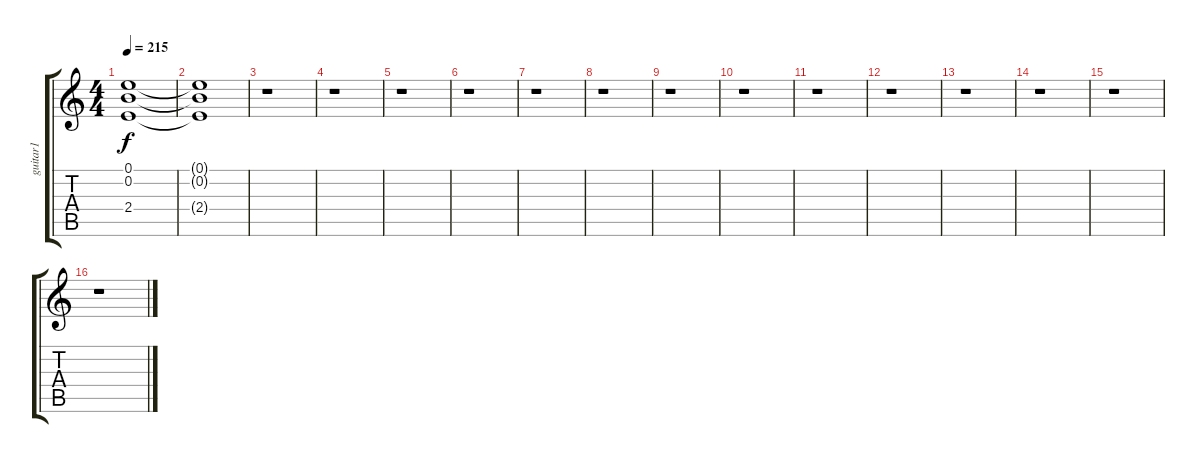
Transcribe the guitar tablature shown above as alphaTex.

\track ("guitar1" "guitar1") {instrument distortionguitar}
\staff {score tabs}
\tuning (E4 B3 G3 D3 A2 E2) {hide}
\ts (4 4)
\tempo 215
\clef g2
\ks c
(0.1 0.2 2.4).1{dy f} |
(0.1{t} 0.2{t} 2.4{t}).1 |
r.1 |
r.1 |
r.1 |
r.1 |
r.1 |
r.1 |
r.1 |
r.1 |
r.1 |
r.1 |
r.1 |
r.1 |
r.1 |
r.1
